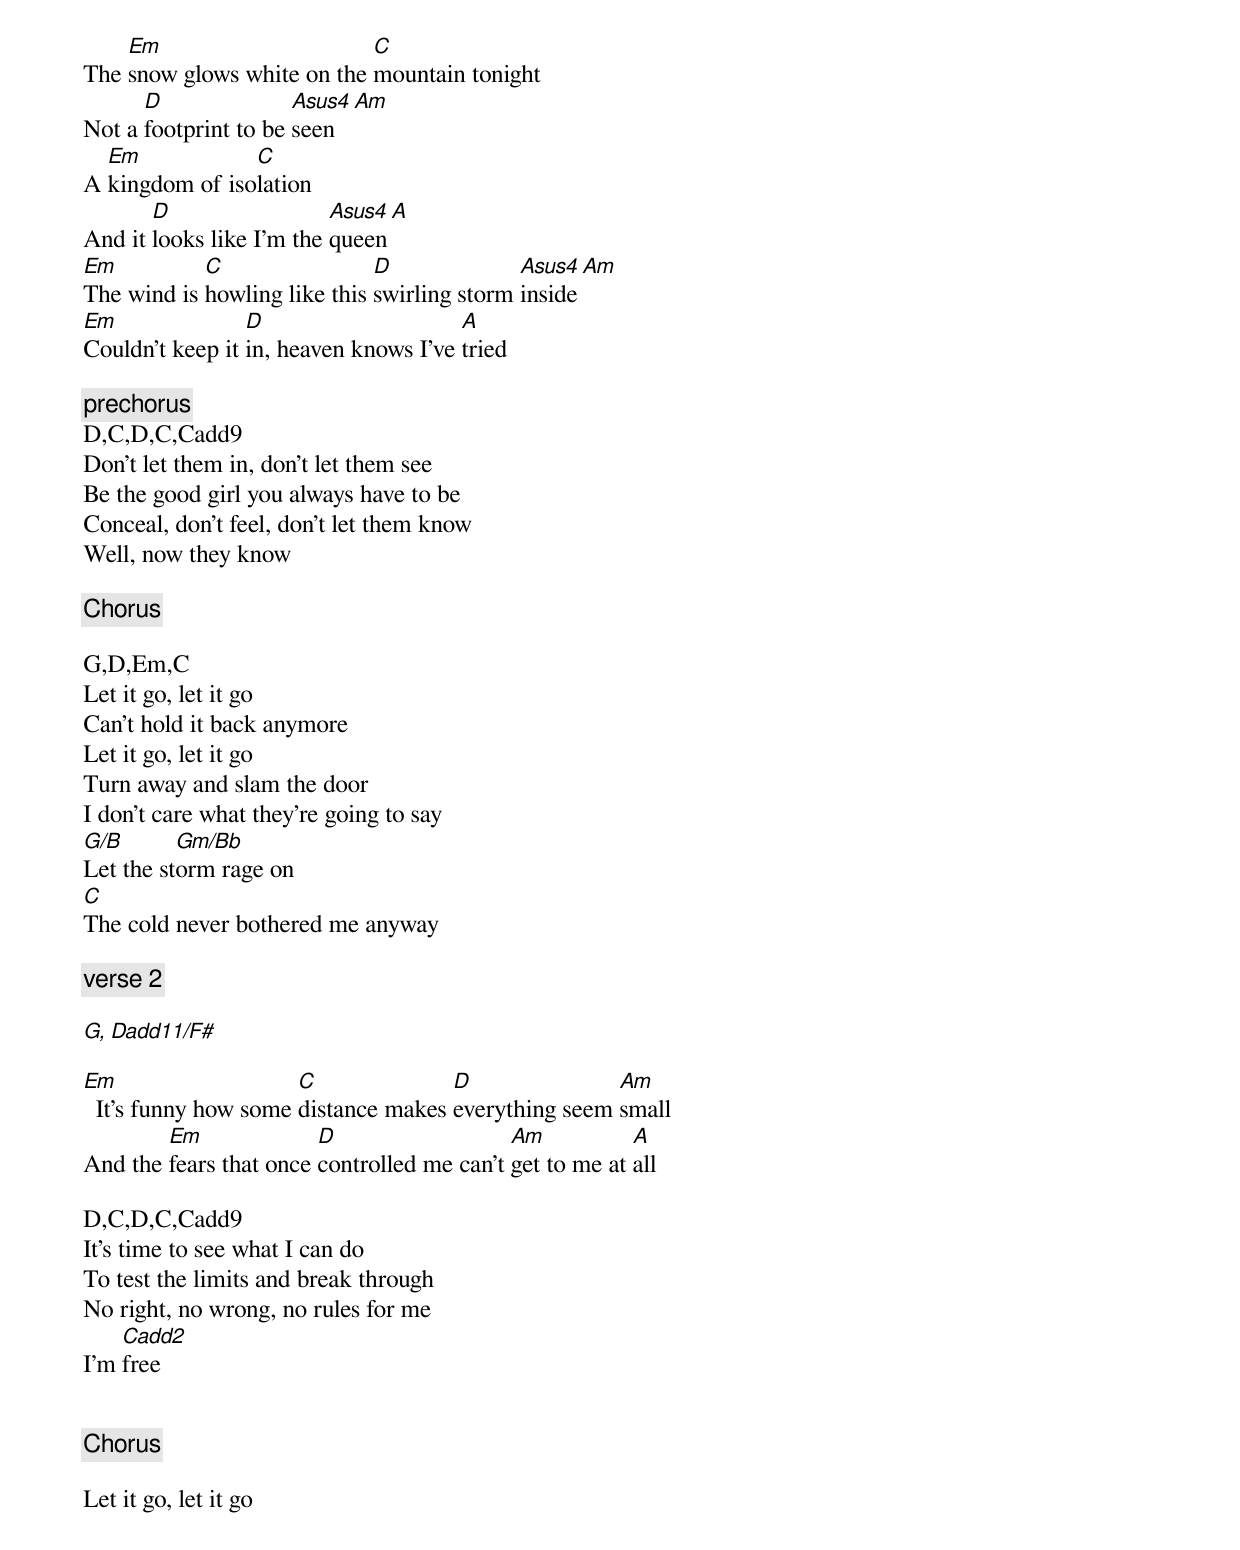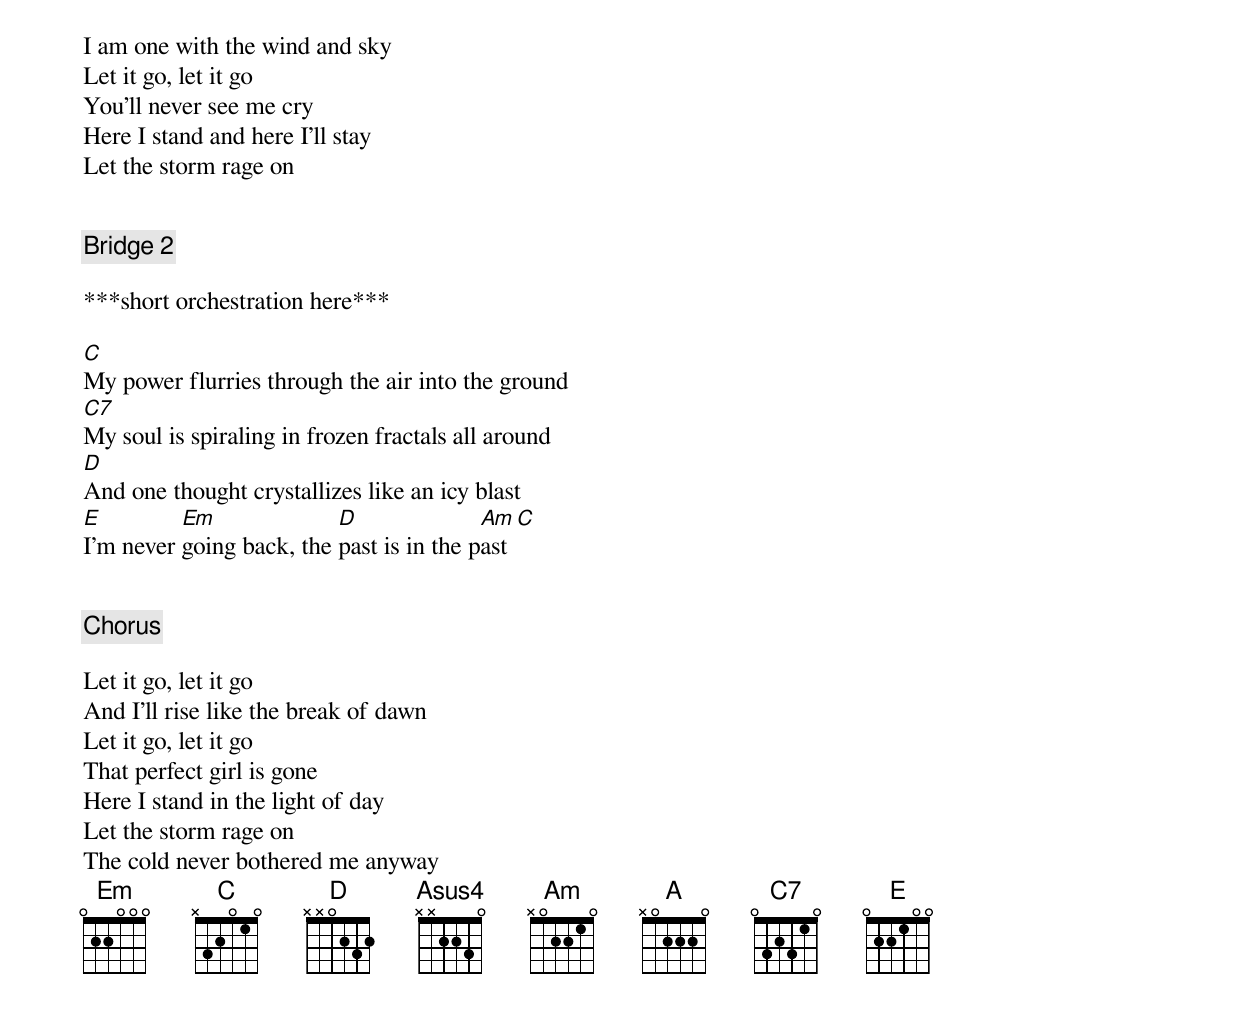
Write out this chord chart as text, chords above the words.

    Em                      C
The snow glows white on the mountain tonight
      D               Asus4   Am
Not a footprint to be seen
  Em            C
A kingdom of isolation
       D                  Asus4    A
And it looks like I'm the queen
Em          C                 D              Asus4    Am
The wind is howling like this swirling storm inside
Em               D                     A
Couldn't keep it in, heaven knows I've tried

[prechorus]
D,C,D,C,Cadd9
Don't let them in, don't let them see
Be the good girl you always have to be
Conceal, don't feel, don't let them know
Well, now they know

[Chorus]

G,D,Em,C
Let it go, let it go
Can't hold it back anymore
Let it go, let it go
Turn away and slam the door
I don't care what they're going to say
G/B       Gm/Bb
Let the storm rage on
C
The cold never bothered me anyway

[verse 2]

G,  Dadd11/F#

Em                    C              D               Am
  It's funny how some distance makes everything seem small
        Em              D                   Am           A
And the fears that once controlled me can't get to me at all

D,C,D,C,Cadd9
It's time to see what I can do
To test the limits and break through
No right, no wrong, no rules for me
    Cadd2
I'm free


[Chorus]

Let it go, let it go
I am one with the wind and sky
Let it go, let it go
You'll never see me cry
Here I stand and here I'll stay
Let the storm rage on


[Bridge 2]

***short orchestration here***

C
My power flurries through the air into the ground
C7
My soul is spiraling in frozen fractals all around
D
And one thought crystallizes like an icy blast
E         Em              D               Am     C
I'm never going back, the past is in the past


[Chorus]

Let it go, let it go
And I'll rise like the break of dawn
Let it go, let it go
That perfect girl is gone
Here I stand in the light of day
Let the storm rage on
The cold never bothered me anyway
